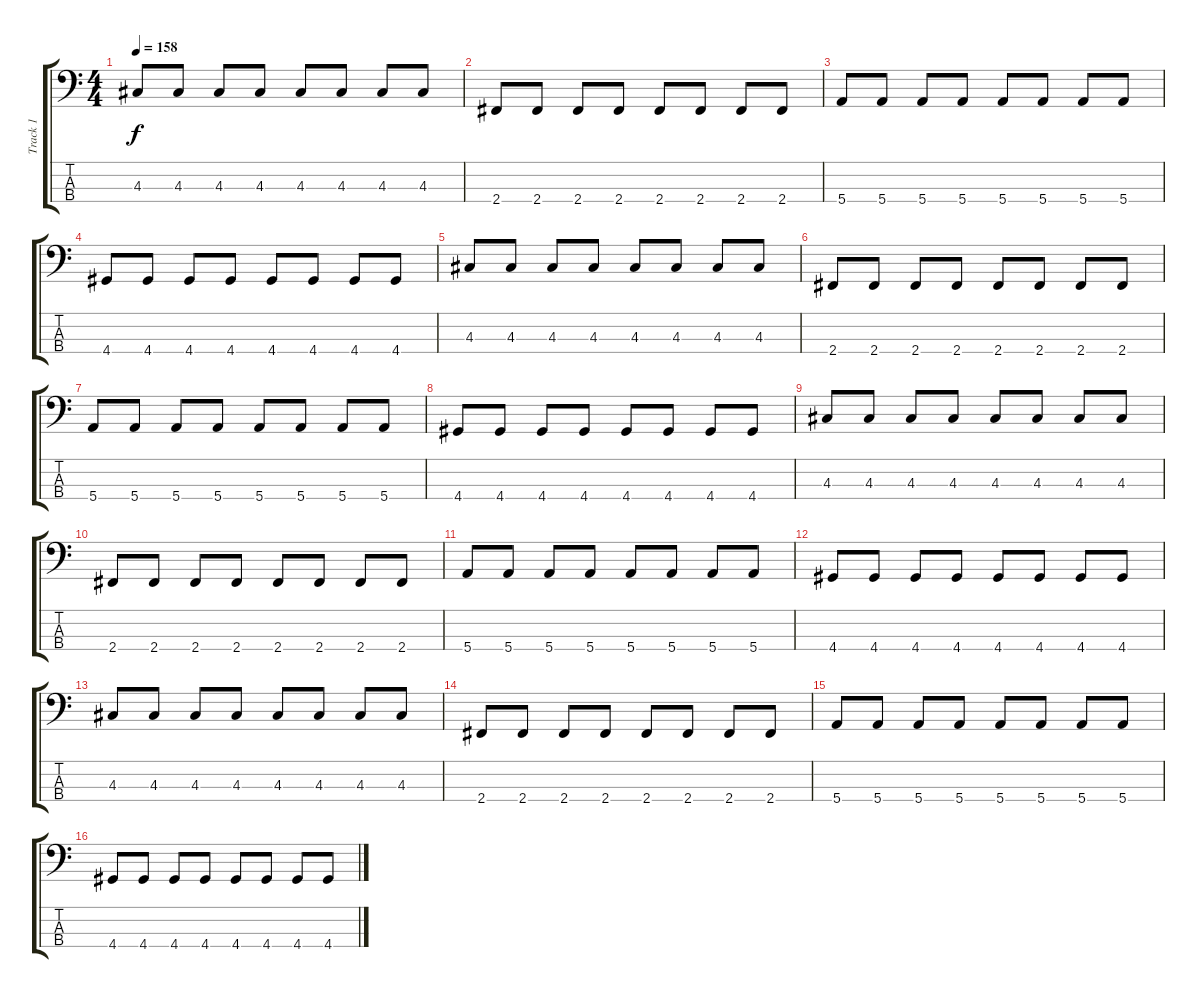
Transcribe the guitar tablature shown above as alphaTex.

\track ("Track 1" "Track 1") {instrument acousticguitarsteel}
\staff {score tabs}
\tuning (G2 D2 A1 E1) {hide}
\ts (4 4)
\tempo 158
\clef f4
\ks c
4.3.8{dy f} 4.3.8 4.3.8 4.3.8 4.3.8 4.3.8 4.3.8 4.3.8 |
2.4.8 2.4.8 2.4.8 2.4.8 2.4.8 2.4.8 2.4.8 2.4.8 |
5.4.8 5.4.8 5.4.8 5.4.8 5.4.8 5.4.8 5.4.8 5.4.8 |
4.4.8 4.4.8 4.4.8 4.4.8 4.4.8 4.4.8 4.4.8 4.4.8 |
4.3.8 4.3.8 4.3.8 4.3.8 4.3.8 4.3.8 4.3.8 4.3.8 |
2.4.8 2.4.8 2.4.8 2.4.8 2.4.8 2.4.8 2.4.8 2.4.8 |
5.4.8 5.4.8 5.4.8 5.4.8 5.4.8 5.4.8 5.4.8 5.4.8 |
4.4.8 4.4.8 4.4.8 4.4.8 4.4.8 4.4.8 4.4.8 4.4.8 |
4.3.8 4.3.8 4.3.8 4.3.8 4.3.8 4.3.8 4.3.8 4.3.8 |
2.4.8 2.4.8 2.4.8 2.4.8 2.4.8 2.4.8 2.4.8 2.4.8 |
5.4.8 5.4.8 5.4.8 5.4.8 5.4.8 5.4.8 5.4.8 5.4.8 |
4.4.8 4.4.8 4.4.8 4.4.8 4.4.8 4.4.8 4.4.8 4.4.8 |
4.3.8 4.3.8 4.3.8 4.3.8 4.3.8 4.3.8 4.3.8 4.3.8 |
2.4.8 2.4.8 2.4.8 2.4.8 2.4.8 2.4.8 2.4.8 2.4.8 |
5.4.8 5.4.8 5.4.8 5.4.8 5.4.8 5.4.8 5.4.8 5.4.8 |
4.4.8 4.4.8 4.4.8 4.4.8 4.4.8 4.4.8 4.4.8 4.4.8
